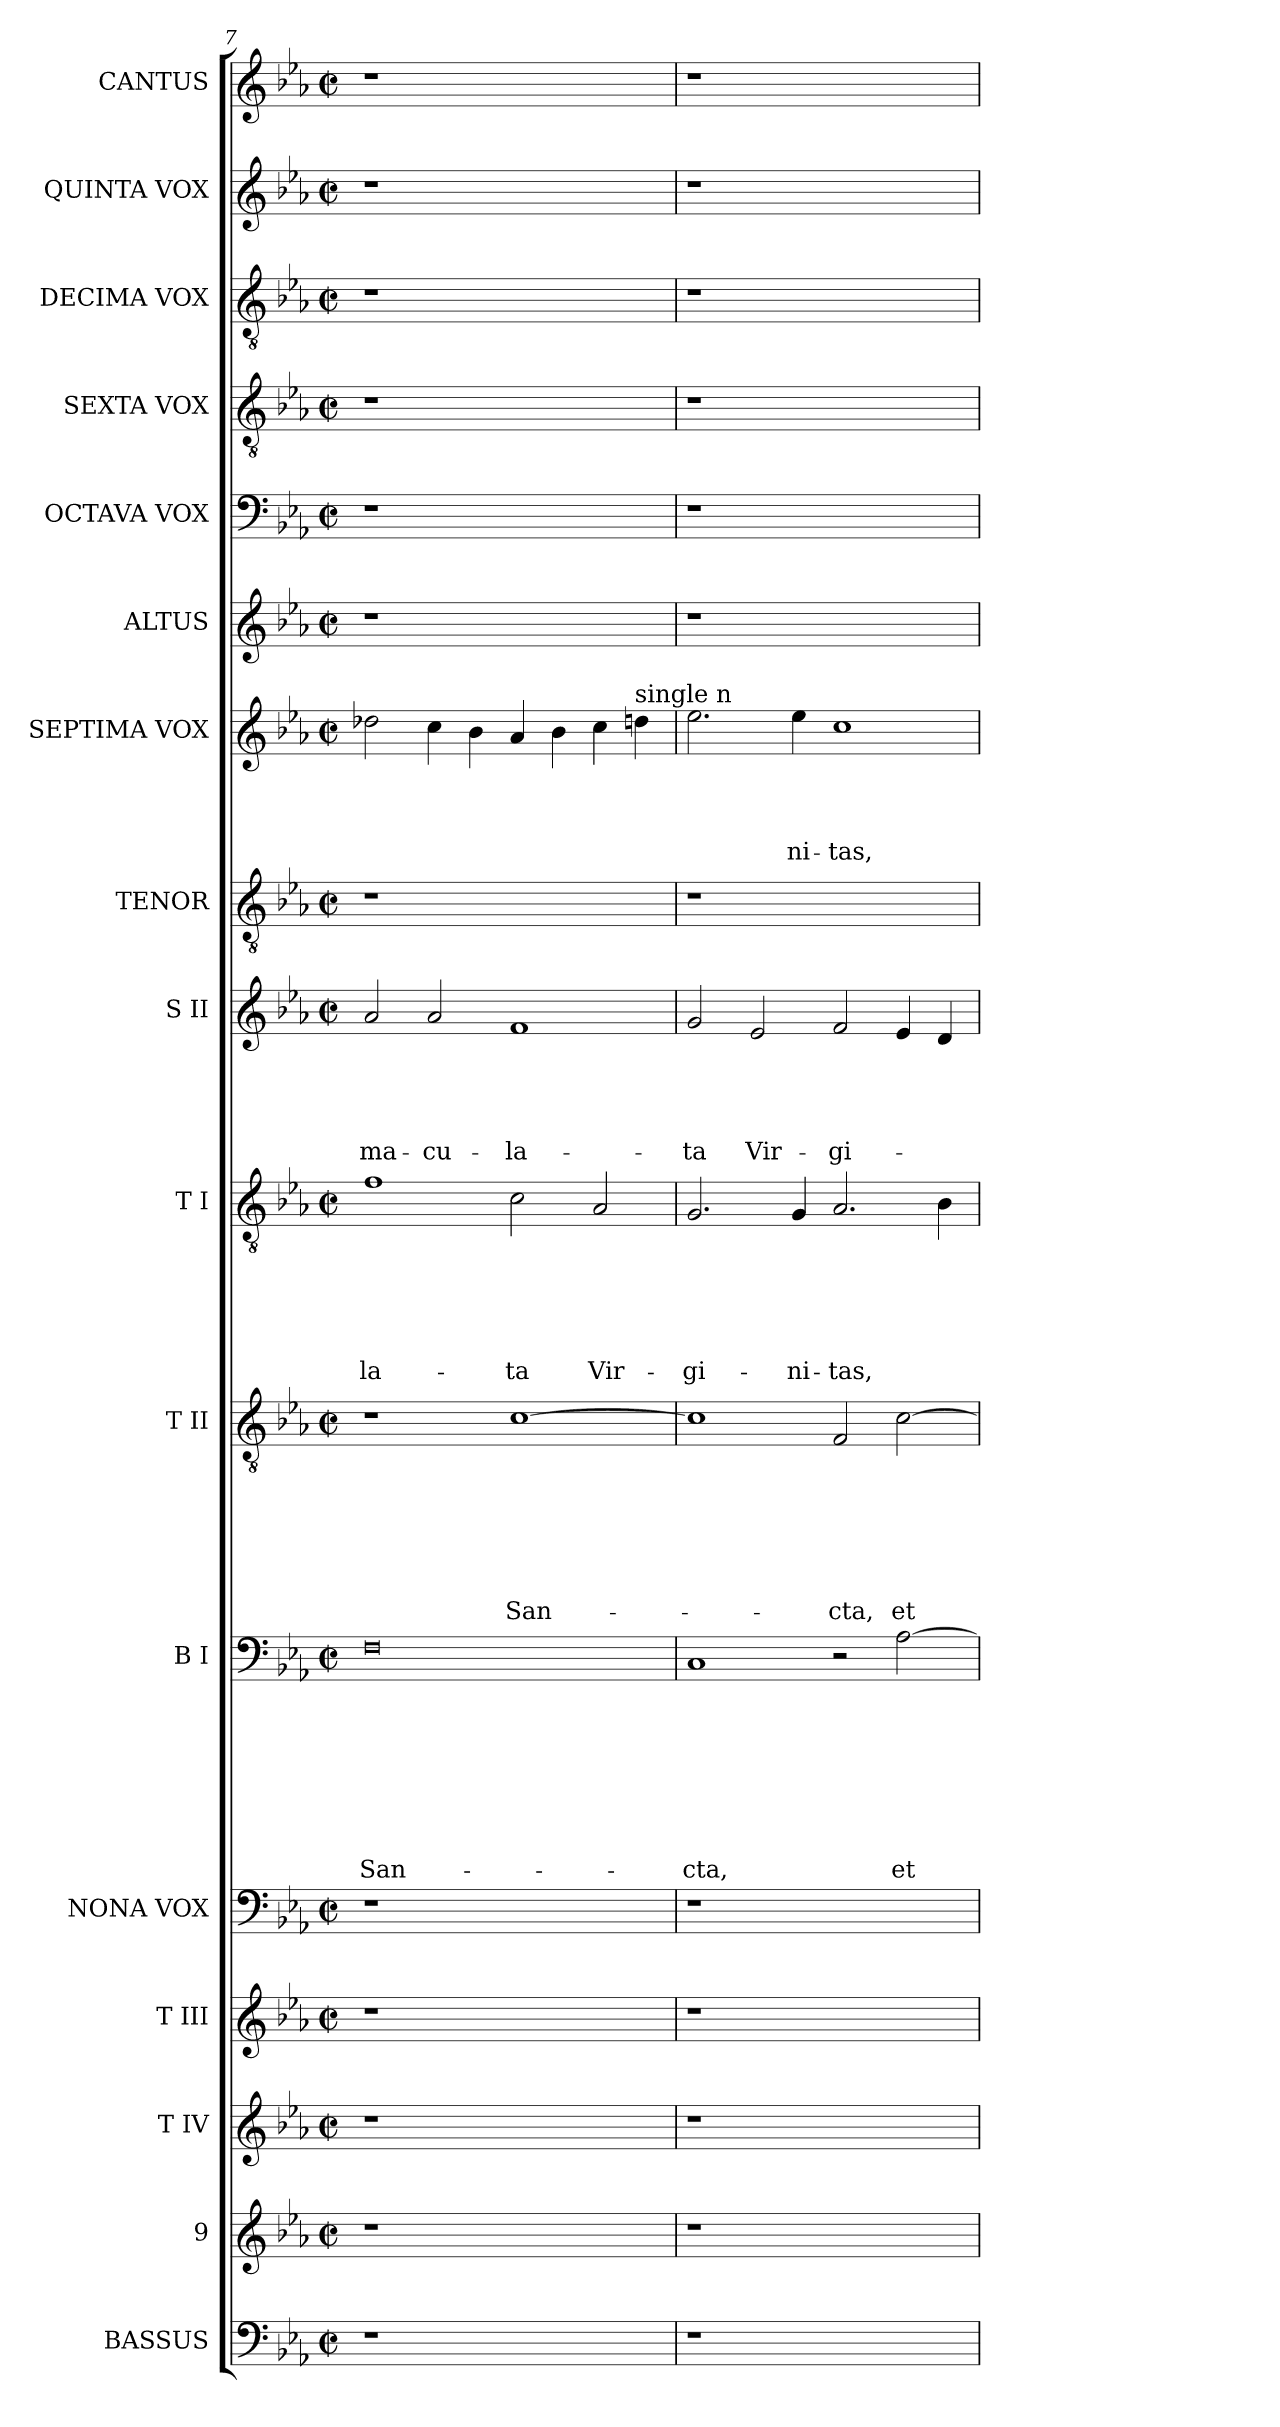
**kern	**kern	**kern	**kern	**kern	**kern	**text	**text	**text	**text	**text	**text	**text	**text	**kern	**text	**text	**text	**text	**text	**text	**text	**kern	**text	**text	**text	**text	**text	**text	**kern	**text	**text	**text	**text	**text	**kern	**kern	**text	**text	**text	**text	**kern	**kern	**kern	**kern	**kern	**kern
*part17	*part16	*part15	*part14	*part13	*part12	*part12	*part12	*part12	*part12	*part12	*part12	*part12	*part12	*part11	*part11	*part11	*part11	*part11	*part11	*part11	*part11	*part10	*part10	*part10	*part10	*part10	*part10	*part10	*part9	*part9	*part9	*part9	*part9	*part9	*part8	*part7	*part7	*part7	*part7	*part7	*part6	*part5	*part4	*part3	*part2	*part1
*staff17	*staff16	*staff15	*staff14	*staff13	*staff12	*staff12	*staff12	*staff12	*staff12	*staff12	*staff12	*staff12	*staff12	*staff11	*staff11	*staff11	*staff11	*staff11	*staff11	*staff11	*staff11	*staff10	*staff10	*staff10	*staff10	*staff10	*staff10	*staff10	*staff9	*staff9	*staff9	*staff9	*staff9	*staff9	*staff8	*staff7	*staff7	*staff7	*staff7	*staff7	*staff6	*staff5	*staff4	*staff3	*staff2	*staff1
*I"BASSUS	*I"9	*I"T IV	*I"T III	*I"NONA VOX	*I"B I	*	*	*	*	*	*	*	*	*I"T II	*	*	*	*	*	*	*	*I"T I	*	*	*	*	*	*	*I"S II	*	*	*	*	*	*I"TENOR	*I"SEPTIMA VOX	*	*	*	*	*I"ALTUS	*I"OCTAVA VOX	*I"SEXTA VOX	*I"DECIMA VOX	*I"QUINTA VOX	*I"CANTUS
*I'B	*	*I'T IV	*I'T III	*	*I'B I	*	*	*	*	*	*	*	*	*I'T II	*	*	*	*	*	*	*	*I'T I	*	*	*	*	*	*	*I'S II	*	*	*	*	*	*	*I'S I	*	*	*	*	*	*	*	*	*	*
*clefF4	*clefG2	*clefG2	*clefG2	*clefF4	*clefF4	*	*	*	*	*	*	*	*	*clefGv2	*	*	*	*	*	*	*	*clefGv2	*	*	*	*	*	*	*clefG2	*	*	*	*	*	*clefGv2	*clefG2	*	*	*	*	*clefG2	*clefF4	*clefGv2	*clefGv2	*clefG2	*clefG2
*k[b-e-a-]	*k[b-e-a-]	*k[b-e-a-]	*k[b-e-a-]	*k[b-e-a-]	*k[b-e-a-]	*	*	*	*	*	*	*	*	*k[b-e-a-]	*	*	*	*	*	*	*	*k[b-e-a-]	*	*	*	*	*	*	*k[b-e-a-]	*	*	*	*	*	*k[b-e-a-]	*k[b-e-a-]	*	*	*	*	*k[b-e-a-]	*k[b-e-a-]	*k[b-e-a-]	*k[b-e-a-]	*k[b-e-a-]	*k[b-e-a-]
*E-:	*E-:	*E-:	*E-:	*E-:	*E-:	*	*	*	*	*	*	*	*	*E-:	*	*	*	*	*	*	*	*E-:	*	*	*	*	*	*	*E-:	*	*	*	*	*	*E-:	*E-:	*	*	*	*	*E-:	*E-:	*E-:	*E-:	*E-:	*E-:
*M2/2	*M2/2	*M2/2	*M2/2	*M2/2	*M2/2	*	*	*	*	*	*	*	*	*M2/2	*	*	*	*	*	*	*	*M2/2	*	*	*	*	*	*	*M2/2	*	*	*	*	*	*M2/2	*M2/2	*	*	*	*	*M2/2	*M2/2	*M2/2	*M2/2	*M2/2	*M2/2
*met(c|)	*met(c|)	*met(c|)	*met(c|)	*met(c|)	*met(c|)	*	*	*	*	*	*	*	*	*met(c|)	*	*	*	*	*	*	*	*met(c|)	*	*	*	*	*	*	*met(c|)	*	*	*	*	*	*met(c|)	*met(c|)	*	*	*	*	*met(c|)	*met(c|)	*met(c|)	*met(c|)	*met(c|)	*met(c|)
=7	=7	=7	=7	=7	=7	=7	=7	=7	=7	=7	=7	=7	=7	=7	=7	=7	=7	=7	=7	=7	=7	=7	=7	=7	=7	=7	=7	=7	=7	=7	=7	=7	=7	=7	=7	=7	=7	=7	=7	=7	=7	=7	=7	=7	=7	=7
!	!	!	!	!	!	!	!	!	!	!	!	!	!LO:LY:b	!	!	!	!	!	!	!	!	!	!	!	!	!	!	!LO:LY:b	!	!	!	!	!	!LO:LY:b	!	!	!	!	!	!	!	!	!	!	!	!
1r	1r	1r	1r	1r	0F	.	.	.	.	.	.	.	San-	1r	.	.	.	.	.	.	.	1f	.	.	.	.	.	-la-	2a-/	.	.	.	.	-ma-	1r	2dd-X\	.	.	.	.	1r	1r	1r	1r	1r	1r
!	!	!	!	!	!	!	!	!	!	!	!	!	!	!	!	!	!	!	!	!	!	!	!	!	!	!	!	!	!	!	!	!	!	!LO:LY:b	!	!	!	!	!	!	!	!	!	!	!	!
.	.	.	.	.	.	.	.	.	.	.	.	.	.	.	.	.	.	.	.	.	.	.	.	.	.	.	.	.	2a-/	.	.	.	.	-cu-	.	4cc\	.	.	.	.	.	.	.	.	.	.
.	.	.	.	.	.	.	.	.	.	.	.	.	.	.	.	.	.	.	.	.	.	.	.	.	.	.	.	.	.	.	.	.	.	.	.	4b-\	.	.	.	.	.	.	.	.	.	.
!	!	!	!	!	!	!	!	!	!	!	!	!	!	!	!	!	!	!	!	!	!LO:LY:b	!	!	!	!	!	!	!LO:LY:b	!	!	!	!	!	!LO:LY:b	!	!	!	!	!	!	!	!	!	!	!	!
1ryy	1ryy	1ryy	1ryy	1ryy	.	.	.	.	.	.	.	.	.	[>1c	.	.	.	.	.	.	San-	2c\	.	.	.	.	.	-ta	1f	.	.	.	.	-la-	1ryy	4a-/	.	.	.	.	1ryy	1ryy	1ryy	1ryy	1ryy	1ryy
.	.	.	.	.	.	.	.	.	.	.	.	.	.	.	.	.	.	.	.	.	.	.	.	.	.	.	.	.	.	.	.	.	.	.	.	4b-\	.	.	.	.	.	.	.	.	.	.
!	!	!	!	!	!	!	!	!	!	!	!	!	!	!	!	!	!	!	!	!	!	!	!	!	!	!	!	!LO:LY:b	!	!	!	!	!	!	!	!	!	!	!	!	!	!	!	!	!	!
.	.	.	.	.	.	.	.	.	.	.	.	.	.	.	.	.	.	.	.	.	.	2A-/	.	.	.	.	.	Vir-	.	.	.	.	.	.	.	4cc\	.	.	.	.	.	.	.	.	.	.
!	!	!	!	!	!	!	!	!	!	!	!	!	!	!	!	!	!	!	!	!	!	!	!	!	!	!	!	!	!	!	!	!	!	!	!	!LO:TX:a:t=single n	!	!	!	!	!	!	!	!	!	!
.	.	.	.	.	.	.	.	.	.	.	.	.	.	.	.	.	.	.	.	.	.	.	.	.	.	.	.	.	.	.	.	.	.	.	.	4dd\	.	.	.	.	.	.	.	.	.	.
=8	=8	=8	=8	=8	=8	=8	=8	=8	=8	=8	=8	=8	=8	=8	=8	=8	=8	=8	=8	=8	=8	=8	=8	=8	=8	=8	=8	=8	=8	=8	=8	=8	=8	=8	=8	=8	=8	=8	=8	=8	=8	=8	=8	=8	=8	=8
!	!	!	!	!	!	!	!	!	!	!	!	!	!LO:LY:b	!	!	!	!	!	!	!	!	!	!	!	!	!	!	!LO:LY:b	!	!	!	!	!	!LO:LY:b	!	!	!	!	!	!	!	!	!	!	!	!
1r	1r	1r	1r	1r	1C	.	.	.	.	.	.	.	-cta,	1c]	.	.	.	.	.	.	.	2.G/	.	.	.	.	.	-gi-	2g/	.	.	.	.	-ta	1r	2.ee-\	.	.	.	.	1r	1r	1r	1r	1r	1r
!	!	!	!	!	!	!	!	!	!	!	!	!	!	!	!	!	!	!	!	!	!	!	!	!	!	!	!	!	!	!	!	!	!	!LO:LY:b	!	!	!	!	!	!	!	!	!	!	!	!
.	.	.	.	.	.	.	.	.	.	.	.	.	.	.	.	.	.	.	.	.	.	.	.	.	.	.	.	.	2e-/	.	.	.	.	Vir-	.	.	.	.	.	.	.	.	.	.	.	.
!	!	!	!	!	!	!	!	!	!	!	!	!	!	!	!	!	!	!	!	!	!	!	!	!	!	!	!	!LO:LY:b	!	!	!	!	!	!	!	!	!	!	!	!LO:LY:b	!	!	!	!	!	!
.	.	.	.	.	.	.	.	.	.	.	.	.	.	.	.	.	.	.	.	.	.	4G/	.	.	.	.	.	-ni-	.	.	.	.	.	.	.	4ee-\	.	.	.	ni-	.	.	.	.	.	.
!	!	!	!	!	!	!	!	!	!	!	!	!	!	!	!	!	!	!	!	!	!LO:LY:b	!	!	!	!	!	!	!LO:LY:b	!	!	!	!	!	!LO:LY:b	!	!	!	!	!	!LO:LY:b	!	!	!	!	!	!
1ryy	1ryy	1ryy	1ryy	1ryy	2r	.	.	.	.	.	.	.	.	2F/	.	.	.	.	.	.	-cta,	2.A-/	.	.	.	.	.	-tas,	2f/	.	.	.	.	-gi-	1ryy	1cc	.	.	.	-tas,	1ryy	1ryy	1ryy	1ryy	1ryy	1ryy
!	!	!	!	!	!	!	!	!	!	!	!	!	!LO:LY:b	!	!	!	!	!	!	!	!LO:LY:b	!	!	!	!	!	!	!	!	!	!	!	!	!	!	!	!	!	!	!	!	!	!	!	!	!
.	.	.	.	.	[>2A-\	.	.	.	.	.	.	.	et	[>2c\	.	.	.	.	.	.	et	.	.	.	.	.	.	.	4e-/	.	.	.	.	.	.	.	.	.	.	.	.	.	.	.	.	.
.	.	.	.	.	.	.	.	.	.	.	.	.	.	.	.	.	.	.	.	.	.	4B-\	.	.	.	.	.	.	4d/	.	.	.	.	.	.	.	.	.	.	.	.	.	.	.	.	.
=	=	=	=	=	=	=	=	=	=	=	=	=	=	=	=	=	=	=	=	=	=	=	=	=	=	=	=	=	=	=	=	=	=	=	=	=	=	=	=	=	=	=	=	=	=	=
*-	*-	*-	*-	*-	*-	*-	*-	*-	*-	*-	*-	*-	*-	*-	*-	*-	*-	*-	*-	*-	*-	*-	*-	*-	*-	*-	*-	*-	*-	*-	*-	*-	*-	*-	*-	*-	*-	*-	*-	*-	*-	*-	*-	*-	*-	*-
